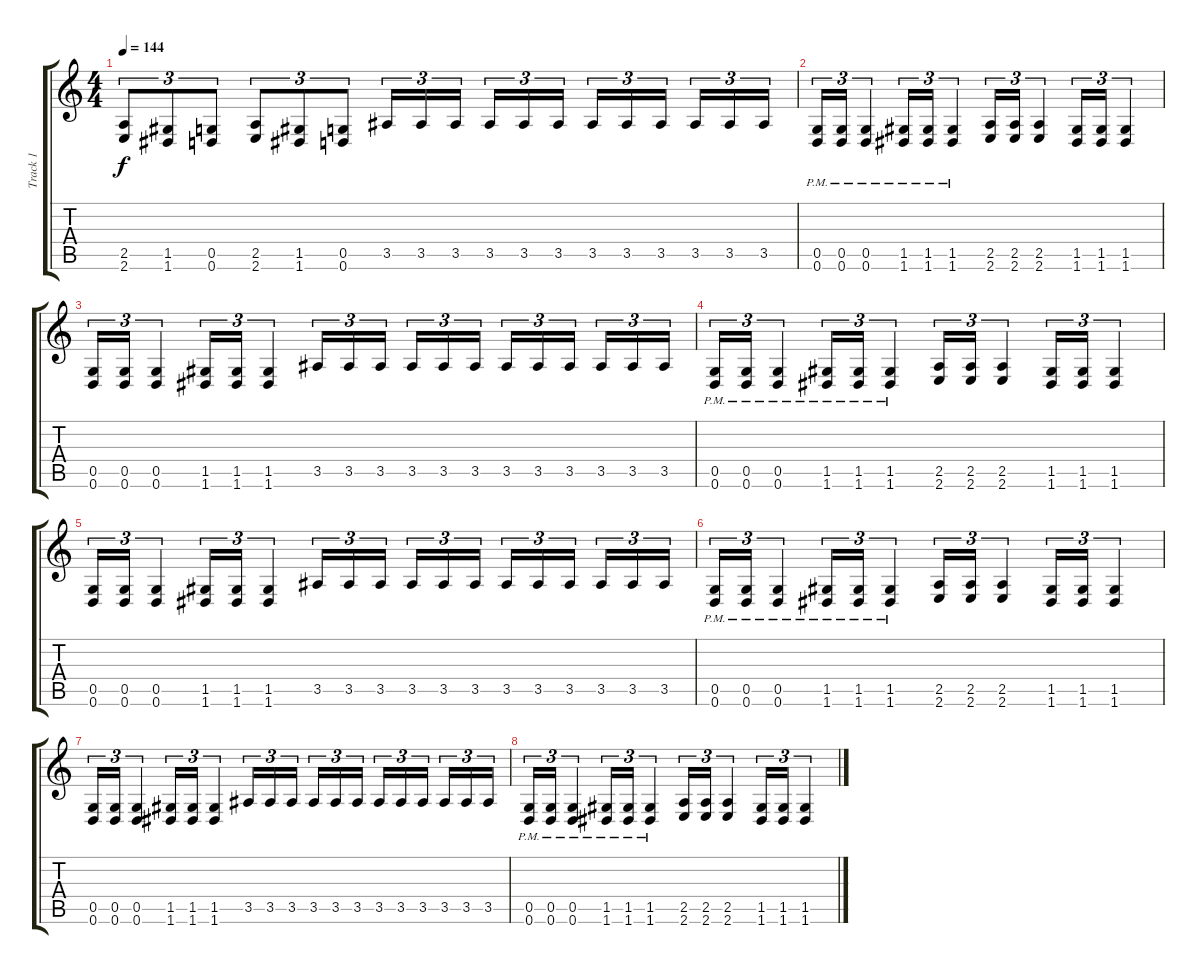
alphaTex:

\track ("Track 1" "Track 1") {instrument distortionguitar}
\staff {score tabs}
\tuning (D4 A3 F3 C3 G2 D2) {hide}
\ts (4 4)
\tempo 144
\clef g2
\ks c
(2.5 2.6).8{tu (3 2) dy f} (1.5 1.6).8{tu (3 2)} (0.5 0.6).8{tu (3 2)} (2.5 2.6).8{tu (3 2)} (1.5 1.6).8{tu (3 2)} (0.5 0.6).8{tu (3 2)} 3.5.16{tu (3 2)} 3.5.16{tu (3 2)} 3.5.16{tu (3 2) beam splitsecondary} 3.5.16{tu (3 2)} 3.5.16{tu (3 2)} 3.5.16{tu (3 2)} 3.5.16{tu (3 2)} 3.5.16{tu (3 2)} 3.5.16{tu (3 2) beam splitsecondary} 3.5.16{tu (3 2)} 3.5.16{tu (3 2)} 3.5.16{tu (3 2)} |
(0.5 0.6{pm}).16{tu (3 2)} (0.5 0.6{pm}).16{tu (3 2)} (0.5 0.6{pm}).4{tu (3 2)} (1.5 1.6{pm}).16{tu (3 2)} (1.5 1.6{pm}).16{tu (3 2)} (1.5 1.6{pm}).4{tu (3 2)} (2.5 2.6).16{tu (3 2)} (2.5 2.6).16{tu (3 2)} (2.5 2.6).4{tu (3 2)} (1.5 1.6).16{tu (3 2)} (1.5 1.6).16{tu (3 2)} (1.5 1.6).4{tu (3 2)} |
(0.5 0.6).16{tu (3 2)} (0.5 0.6).16{tu (3 2)} (0.5 0.6).4{tu (3 2)} (1.5 1.6).16{tu (3 2)} (1.5 1.6).16{tu (3 2)} (1.5 1.6).4{tu (3 2)} 3.5.16{tu (3 2)} 3.5.16{tu (3 2)} 3.5.16{tu (3 2) beam splitsecondary} 3.5.16{tu (3 2)} 3.5.16{tu (3 2)} 3.5.16{tu (3 2)} 3.5.16{tu (3 2)} 3.5.16{tu (3 2)} 3.5.16{tu (3 2) beam splitsecondary} 3.5.16{tu (3 2)} 3.5.16{tu (3 2)} 3.5.16{tu (3 2)} |
(0.5 0.6{pm}).16{tu (3 2)} (0.5 0.6{pm}).16{tu (3 2)} (0.5 0.6{pm}).4{tu (3 2)} (1.5 1.6{pm}).16{tu (3 2)} (1.5 1.6{pm}).16{tu (3 2)} (1.5 1.6{pm}).4{tu (3 2)} (2.5 2.6).16{tu (3 2)} (2.5 2.6).16{tu (3 2)} (2.5 2.6).4{tu (3 2)} (1.5 1.6).16{tu (3 2)} (1.5 1.6).16{tu (3 2)} (1.5 1.6).4{tu (3 2)} |
(0.5 0.6).16{tu (3 2)} (0.5 0.6).16{tu (3 2)} (0.5 0.6).4{tu (3 2)} (1.5 1.6).16{tu (3 2)} (1.5 1.6).16{tu (3 2)} (1.5 1.6).4{tu (3 2)} 3.5.16{tu (3 2)} 3.5.16{tu (3 2)} 3.5.16{tu (3 2) beam splitsecondary} 3.5.16{tu (3 2)} 3.5.16{tu (3 2)} 3.5.16{tu (3 2)} 3.5.16{tu (3 2)} 3.5.16{tu (3 2)} 3.5.16{tu (3 2) beam splitsecondary} 3.5.16{tu (3 2)} 3.5.16{tu (3 2)} 3.5.16{tu (3 2)} |
(0.5 0.6{pm}).16{tu (3 2)} (0.5 0.6{pm}).16{tu (3 2)} (0.5 0.6{pm}).4{tu (3 2)} (1.5 1.6{pm}).16{tu (3 2)} (1.5 1.6{pm}).16{tu (3 2)} (1.5 1.6{pm}).4{tu (3 2)} (2.5 2.6).16{tu (3 2)} (2.5 2.6).16{tu (3 2)} (2.5 2.6).4{tu (3 2)} (1.5 1.6).16{tu (3 2)} (1.5 1.6).16{tu (3 2)} (1.5 1.6).4{tu (3 2)} |
(0.5 0.6).16{tu (3 2)} (0.5 0.6).16{tu (3 2)} (0.5 0.6).4{tu (3 2)} (1.5 1.6).16{tu (3 2)} (1.5 1.6).16{tu (3 2)} (1.5 1.6).4{tu (3 2)} 3.5.16{tu (3 2)} 3.5.16{tu (3 2)} 3.5.16{tu (3 2) beam splitsecondary} 3.5.16{tu (3 2)} 3.5.16{tu (3 2)} 3.5.16{tu (3 2)} 3.5.16{tu (3 2)} 3.5.16{tu (3 2)} 3.5.16{tu (3 2) beam splitsecondary} 3.5.16{tu (3 2)} 3.5.16{tu (3 2)} 3.5.16{tu (3 2)} |
(0.5 0.6{pm}).16{tu (3 2)} (0.5 0.6{pm}).16{tu (3 2)} (0.5 0.6{pm}).4{tu (3 2)} (1.5 1.6{pm}).16{tu (3 2)} (1.5 1.6{pm}).16{tu (3 2)} (1.5 1.6{pm}).4{tu (3 2)} (2.5 2.6).16{tu (3 2)} (2.5 2.6).16{tu (3 2)} (2.5 2.6).4{tu (3 2)} (1.5 1.6).16{tu (3 2)} (1.5 1.6).16{tu (3 2)} (1.5 1.6).4{tu (3 2)}
